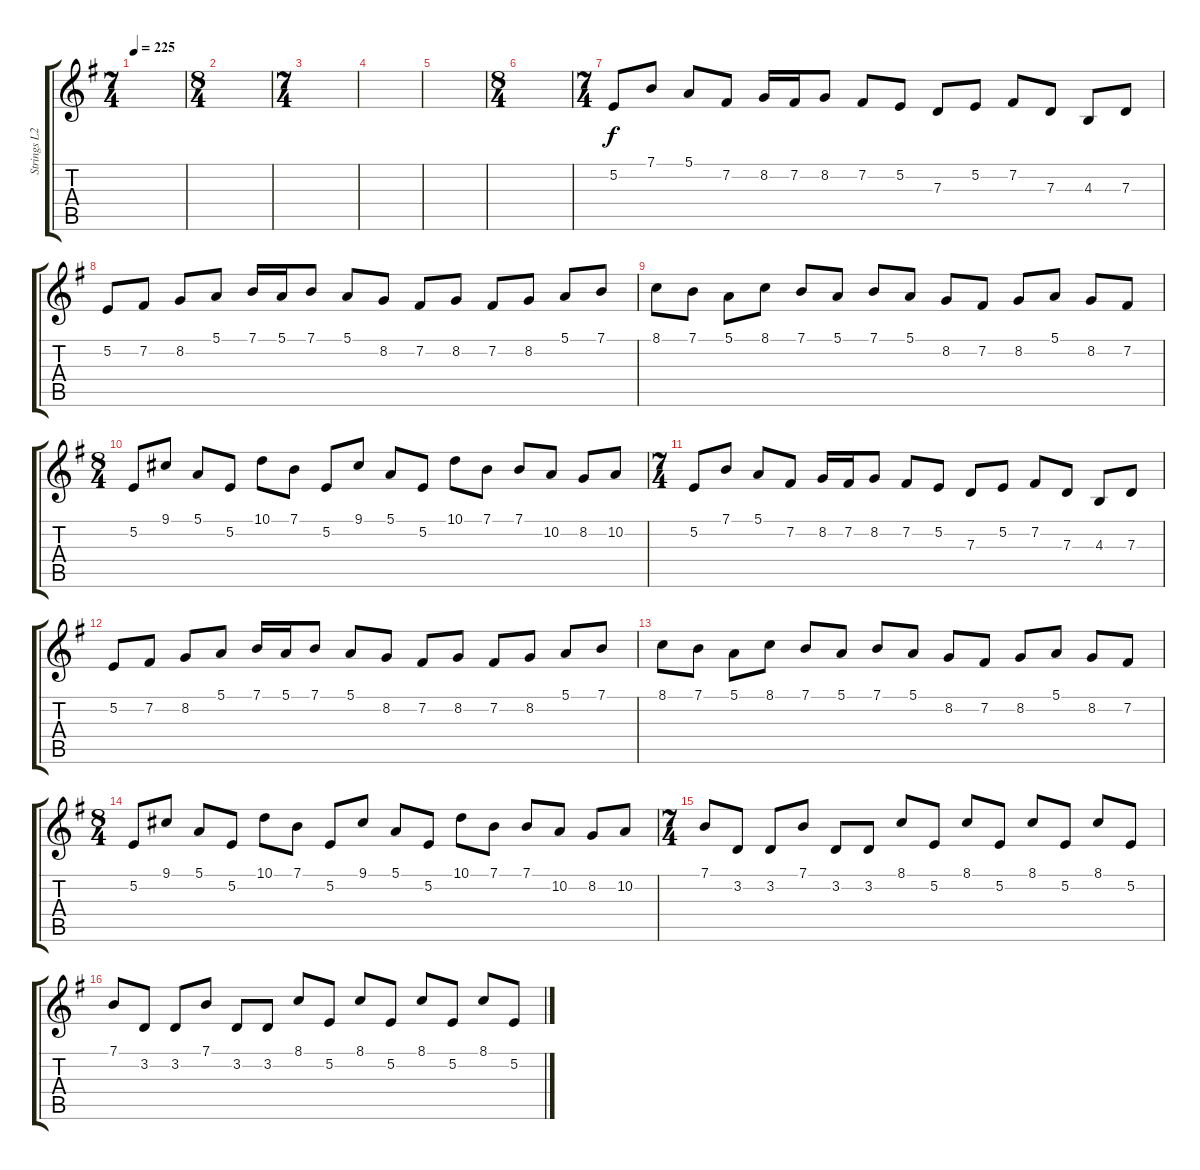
\track ("Strings L2" "Strings L2") {instrument stringensemble1}
\staff {score tabs}
\tuning (E4 B3 G3 D3 A2 E2) {hide}
\ts (7 4)
\tempo 225
\clef g2
\ks g
|
\ts (8 4)
|
\ts (7 4)
|
|
|
\ts (8 4)
|
\ts (7 4)
5.2.8 7.1.8 5.1.8 7.2.8 8.2.16 7.2.16 8.2.8 7.2.8 5.2.8 7.3.8 5.2.8 7.2.8 7.3.8 4.3.8 7.3.8 |
5.2.8 7.2.8 8.2.8 5.1.8 7.1.16 5.1.16 7.1.8 5.1.8 8.2.8 7.2.8 8.2.8 7.2.8 8.2.8 5.1.8 7.1.8 |
8.1.8 7.1.8 5.1.8 8.1.8 7.1.8 5.1.8 7.1.8 5.1.8 8.2.8 7.2.8 8.2.8 5.1.8 8.2.8 7.2.8 |
\ts (8 4)
5.2.8 9.1.8 5.1.8 5.2.8 10.1.8 7.1.8 5.2.8 9.1.8 5.1.8 5.2.8 10.1.8 7.1.8 7.1.8 10.2.8 8.2.8 10.2.8 |
\ts (7 4)
5.2.8 7.1.8 5.1.8 7.2.8 8.2.16 7.2.16 8.2.8 7.2.8 5.2.8 7.3.8 5.2.8 7.2.8 7.3.8 4.3.8 7.3.8 |
5.2.8 7.2.8 8.2.8 5.1.8 7.1.16 5.1.16 7.1.8 5.1.8 8.2.8 7.2.8 8.2.8 7.2.8 8.2.8 5.1.8 7.1.8 |
8.1.8 7.1.8 5.1.8 8.1.8 7.1.8 5.1.8 7.1.8 5.1.8 8.2.8 7.2.8 8.2.8 5.1.8 8.2.8 7.2.8 |
\ts (8 4)
5.2.8 9.1.8 5.1.8 5.2.8 10.1.8 7.1.8 5.2.8 9.1.8 5.1.8 5.2.8 10.1.8 7.1.8 7.1.8 10.2.8 8.2.8 10.2.8 |
\ts (7 4)
7.1.8 3.2.8 3.2.8 7.1.8 3.2.8 3.2.8 8.1.8 5.2.8 8.1.8 5.2.8 8.1.8 5.2.8 8.1.8 5.2.8 |
7.1.8 3.2.8 3.2.8 7.1.8 3.2.8 3.2.8 8.1.8 5.2.8 8.1.8 5.2.8 8.1.8 5.2.8 8.1.8 5.2.8
